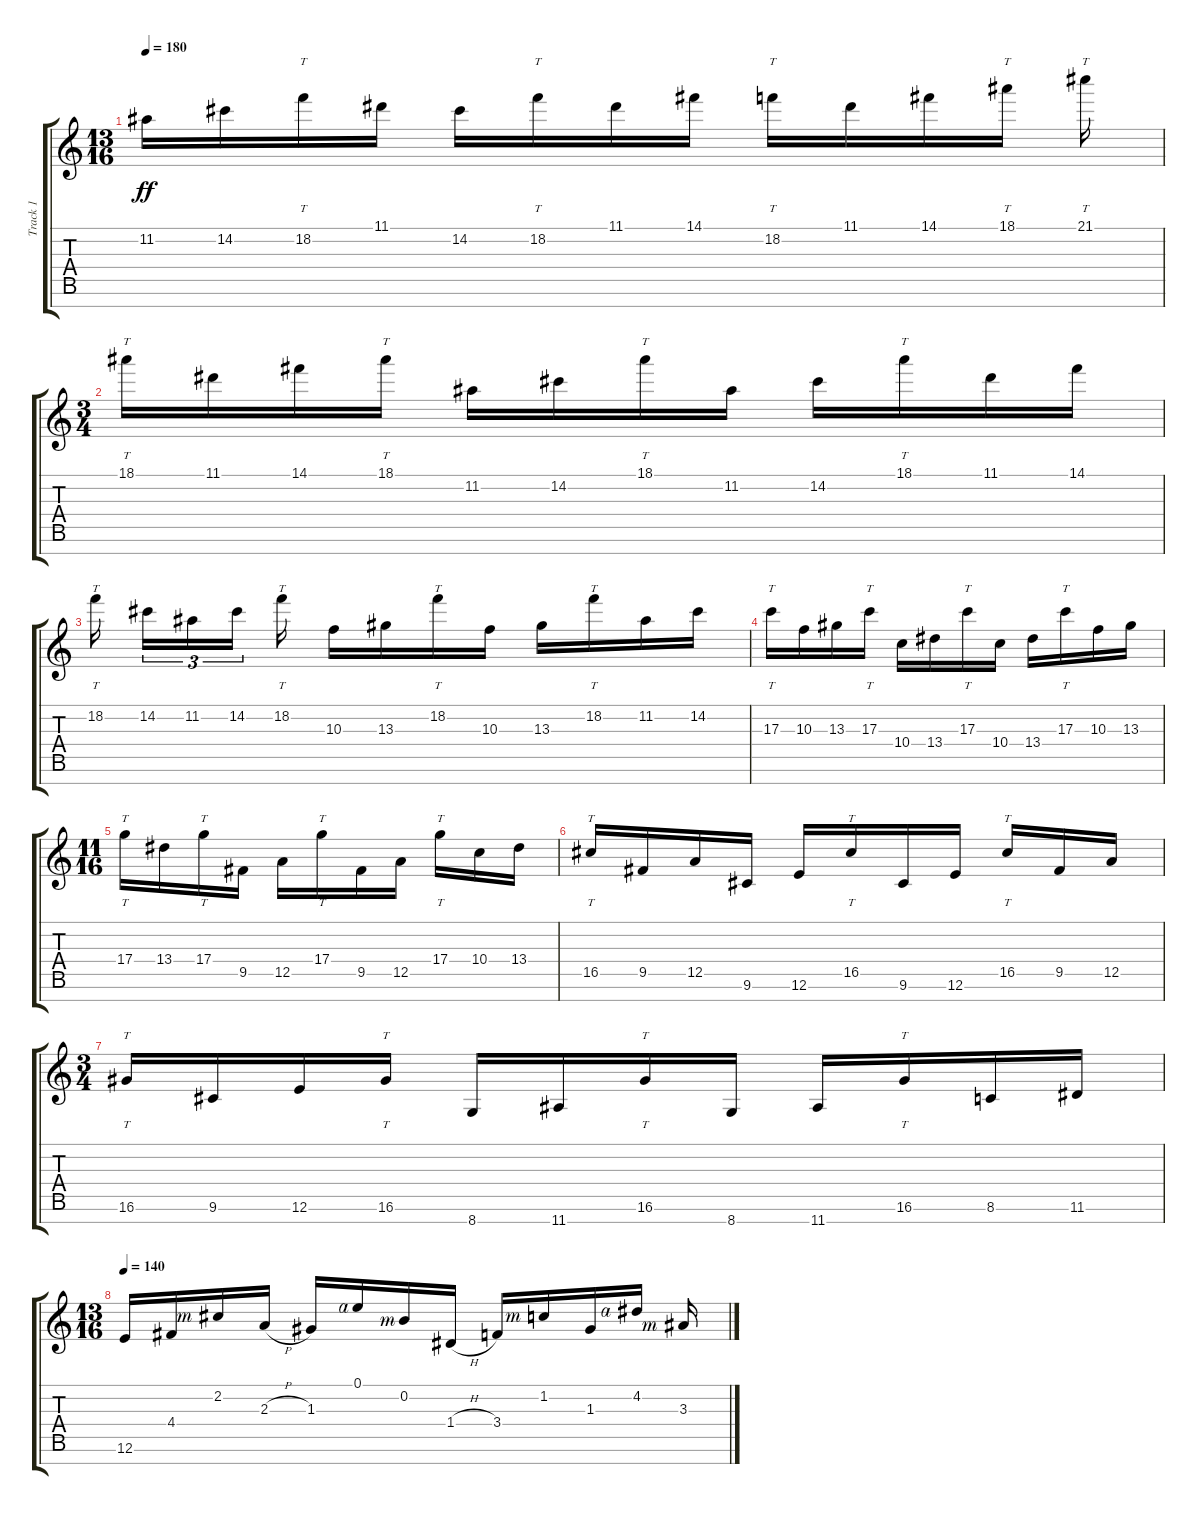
\track ("Track 1" "Track 1") {instrument distortionguitar}
\staff {score tabs}
\tuning (E4 B3 G3 D3 A2 E2 B1) {hide}
\ts (13 16)
\tempo 180
\clef g2
\ks c
11.2.16{dy ff} 14.2.16 18.2.16{tt} 11.1.16 14.2.16 18.2.16{tt} 11.1.16 14.1.16 18.2.16{tt} 11.1.16 14.1.16 18.1.16{tt} 21.1.16{tt} |
\ts (3 4)
18.1.16{tt} 11.1.16 14.1.16 18.1.16{tt} 11.2.16 14.2.16 18.1.16{tt} 11.2.16 14.2.16 18.1.16{tt} 11.1.16 14.1.16 |
18.2.16{tt beam splitsecondary} 14.2.16{tu (3 2)} 11.2.16{tu (3 2)} 14.2.16{tu (3 2) beam splitsecondary} 18.2.16{tt} 10.3.16 13.3.16 18.2.16{tt} 10.3.16 13.3.16 18.2.16{tt} 11.2.16 14.2.16 |
17.3.16{tt} 10.3.16 13.3.16 17.3.16{tt} 10.4.16 13.4.16 17.3.16{tt} 10.4.16 13.4.16 17.3.16{tt} 10.3.16 13.3.16 |
\ts (11 16)
17.4.16{tt} 13.4.16 17.4.16{tt} 9.5.16 12.5.16 17.4.16{tt} 9.5.16 12.5.16 17.4.16{tt} 10.4.16 13.4.16 |
16.5.16{tt} 9.5.16 12.5.16 9.6.16 12.6.16 16.5.16{tt} 9.6.16 12.6.16 16.5.16{tt} 9.5.16 12.5.16 |
\ts (3 4)
16.6.16{tt} 9.6.16 12.6.16 16.6.16{tt} 8.7.16 11.7.16 16.6.16{tt} 8.7.16 11.7.16 16.6.16{tt} 8.6.16 11.6.16 |
\ts (13 16)
\tempo 140
12.6.16 4.4.16 2.2{rf 3}.16 2.3{h}.16 1.3.16 0.1{rf 4}.16 0.2{rf 3}.16 1.4{h}.16 3.4.16 1.2{rf 3}.16 1.3.16 4.2{rf 4}.16 3.3{rf 3}.16
